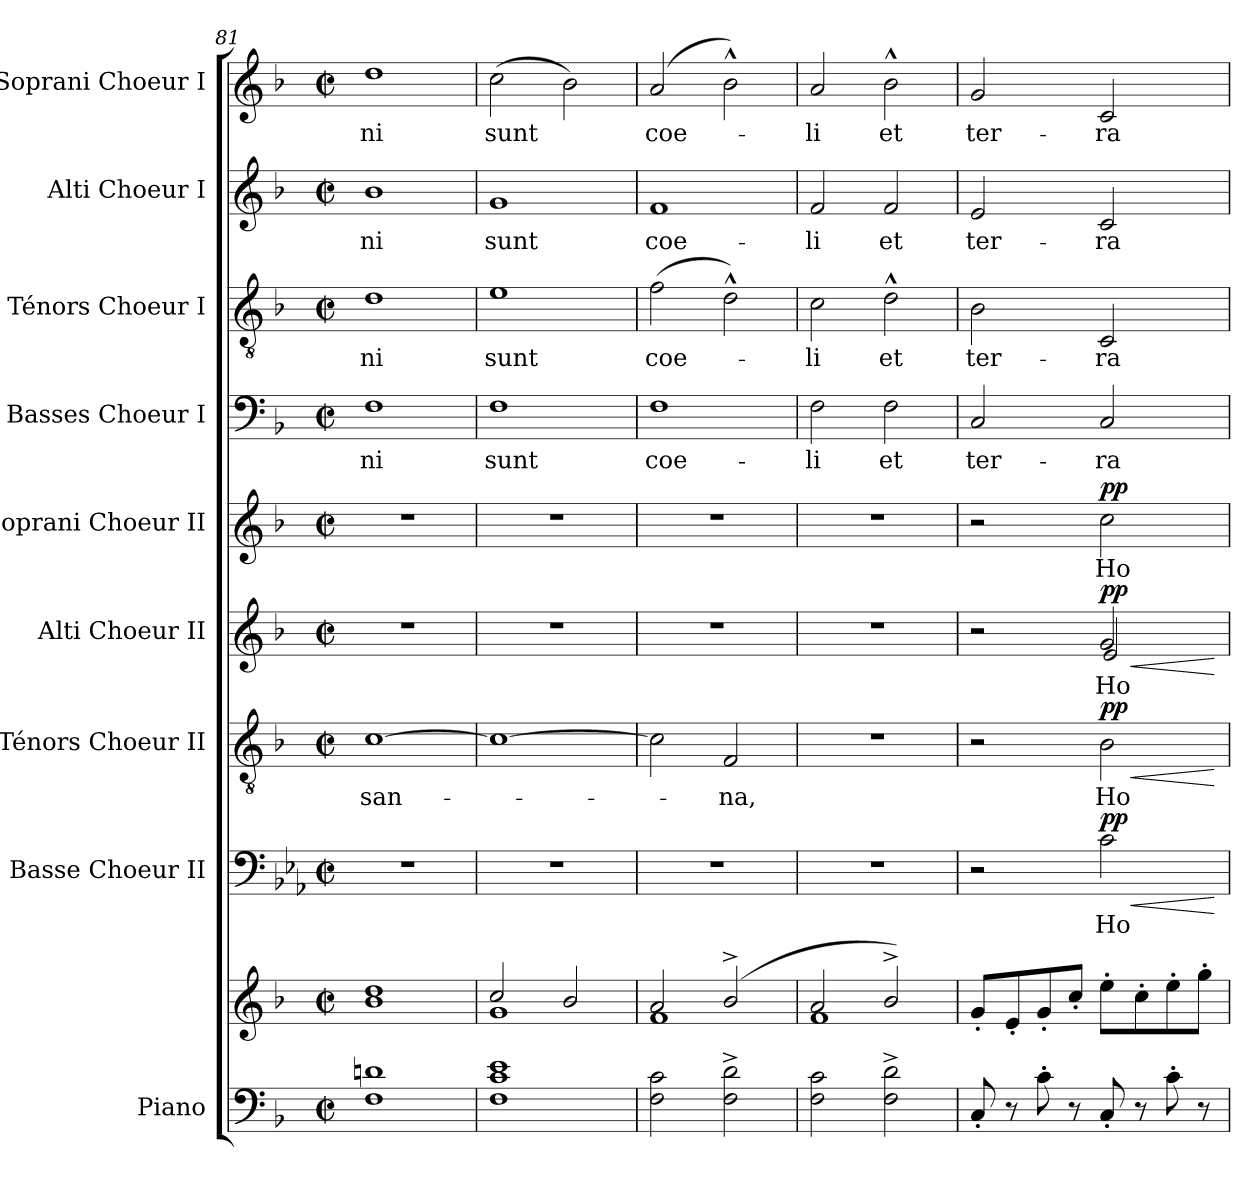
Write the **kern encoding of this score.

**kern	**kern	**kern	**text	**dynam	**kern	**text	**dynam	**kern	**text	**dynam	**kern	**text	**dynam	**kern	**text	**kern	**text	**kern	**text	**kern	**text
*part9	*part9	*part8	*part8	*part8	*part7	*part7	*part7	*part6	*part6	*part6	*part5	*part5	*part5	*part4	*part4	*part3	*part3	*part2	*part2	*part1	*part1
*staff10	*staff9	*staff8	*staff8	*staff8	*staff7	*staff7	*staff7	*staff6	*staff6	*staff6	*staff5	*staff5	*staff5	*staff4	*staff4	*staff3	*staff3	*staff2	*staff2	*staff1	*staff1
*I"Piano	*	*I"Basse Choeur II	*	*	*I"Ténors Choeur II	*	*	*I"Alti Choeur II	*	*	*I"Soprani Choeur II	*	*	*I"Basses Choeur I	*	*I"Ténors Choeur I	*	*I"Alti Choeur I	*	*I"Soprani Choeur I	*
*I'Pia.	*	*I'B.2	*	*	*I'T.2	*	*	*I'A.2	*	*	*I'S.2	*	*	*I'B.1	*	*I'T.1	*	*I'A.1	*	*I'S.1	*
*clefF4	*clefG2	*clefF4	*	*	*clefGv2	*	*	*clefG2	*	*	*clefG2	*	*	*clefF4	*	*clefGv2	*	*clefG2	*	*clefG2	*
*	*	*ITrd8c14	*	*	*	*	*	*	*	*	*	*	*	*	*	*	*	*	*	*	*
*k[b-]	*k[b-]	*k[b-e-a-]	*	*	*k[b-]	*	*	*k[b-]	*	*	*k[b-]	*	*	*k[b-]	*	*k[b-]	*	*k[b-]	*	*k[b-]	*
*M2/2	*M2/2	*M2/2	*	*	*M2/2	*	*	*M2/2	*	*	*M2/2	*	*	*M2/2	*	*M2/2	*	*M2/2	*	*M2/2	*
*met(c|)	*met(c|)	*met(c|)	*	*	*met(c|)	*	*	*met(c|)	*	*	*met(c|)	*	*	*met(c|)	*	*met(c|)	*	*met(c|)	*	*met(c|)	*
=81	=81	=81	=81	=81	=81	=81	=81	=81	=81	=81	=81	=81	=81	=81	=81	=81	=81	=81	=81	=81	=81
1F 1dn	1b- 1dd	1r	.	.	[1c	-san-	.	1r	.	.	1r	.	.	1Fi	-ni	1d	-ni	1b-	-ni	1dd	-ni
=82	=82	=82	=82	=82	=82	=82	=82	=82	=82	=82	=82	=82	=82	=82	=82	=82	=82	=82	=82	=82	=82
*	*^	*	*	*	*	*	*	*	*	*	*	*	*	*	*	*	*	*	*	*	*
1F 1c 1e	2cc/	1g	1r	.	.	1c_	.	.	1r	.	.	1r	.	.	1Fi	sunt	1e	sunt	1g	sunt	(2cc\	sunt
.	2b-/	.	.	.	.	.	.	.	.	.	.	.	.	.	.	.	.	.	.	.	2b-\)	.
=83	=83	=83	=83	=83	=83	=83	=83	=83	=83	=83	=83	=83	=83	=83	=83	=83	=83	=83	=83	=83	=83	=83
2F\ 2c\	2a/	1f	1r	.	.	2c\]	.	.	1r	.	.	1r	.	.	1Fi	coe-	(2f\	coe-	1f	coe-	(2a/	coe-
2F\^ 2d\^	(2b-^/	.	.	.	.	2F/	-na,	.	.	.	.	.	.	.	.	.	2d^^\)	.	.	.	2b-^^\)	.
=84	=84	=84	=84	=84	=84	=84	=84	=84	=84	=84	=84	=84	=84	=84	=84	=84	=84	=84	=84	=84	=84	=84
2F\ 2c\	2a/	1f	1r	.	.	1r	.	.	1r	.	.	1r	.	.	2Fi\	-li	2c\	-li	2f/	-li	2a/	-li
2F\^ 2d\^	2b-^/)	.	.	.	.	.	.	.	.	.	.	.	.	.	2Fi\	et	2d^^\	et	2f/	et	2b-^^\	et
*	*v	*v	*	*	*	*	*	*	*	*	*	*	*	*	*	*	*	*	*	*	*	*
=85	=85	=85	=85	=85	=85	=85	=85	=85	=85	=85	=85	=85	=85	=85	=85	=85	=85	=85	=85	=85	=85
*	*	*^	*	*	*^	*	*	*^	*	*	*	*	*	*	*	*	*	*	*	*	*
8C'/	8g'/L	2r	2ryy	.	.	2r	2ryy	.	.	2r	2ryy	.	.	2r	.	.	2Ci/	ter-	2B-\	ter-	2e/	ter-	2g/	ter-
8r	8e'/	.	.	.	.	.	.	.	.	.	.	.	.	.	.	.	.	.	.	.	.	.	.	.
8c'\	8g'/	.	.	.	.	.	.	.	.	.	.	.	.	.	.	.	.	.	.	.	.	.	.	.
8r	8cc'/J	.	.	.	.	.	.	.	.	.	.	.	.	.	.	.	.	.	.	.	.	.	.	.
!	!	!	!	!	!LO:HP:b	!	!	!	!LO:HP:b	!	!	!	!LO:HP:b	!	!	!	!	!	!	!	!	!	!	!
!	!	!	!	!	!LO:DY:n=1:a	!	!	!	!LO:DY:n=1:a	!	!	!	!LO:DY:n=1:a	!	!	!LO:DY:a	!	!	!	!	!	!	!	!
8C'/	8ee'\L	2Ci\	2ryy	Ho-	< pp	2B-\	2ryy	Ho-	< pp	2g/	2e/	Ho-	< pp	2cc\	Ho-	pp	2Ci/	-ra	2C/	-ra	2c/	-ra	2c/	-ra
8r	8cc'\	.	.	.	.	.	.	.	.	.	.	.	.	.	.	.	.	.	.	.	.	.	.	.
8c'\	8ee'\	.	.	.	.	.	.	.	.	.	.	.	.	.	.	.	.	.	.	.	.	.	.	.
8r	8gg'\J	.	.	.	.	.	.	.	.	.	.	.	.	.	.	.	.	.	.	.	.	.	.	.
*	*	*v	*v	*	*	*	*	*	*	*v	*v	*	*	*	*	*	*	*	*	*	*	*	*	*
*	*	*	*	*	*v	*v	*	*	*	*	*	*	*	*	*	*	*	*	*	*	*	*
.	.	.	.	[	.	.	[	.	.	[	.	.	.	.	.	.	.	.	.	.	.
=	=	=	=	=	=	=	=	=	=	=	=	=	=	=	=	=	=	=	=	=	=
*-	*-	*-	*-	*-	*-	*-	*-	*-	*-	*-	*-	*-	*-	*-	*-	*-	*-	*-	*-	*-	*-
